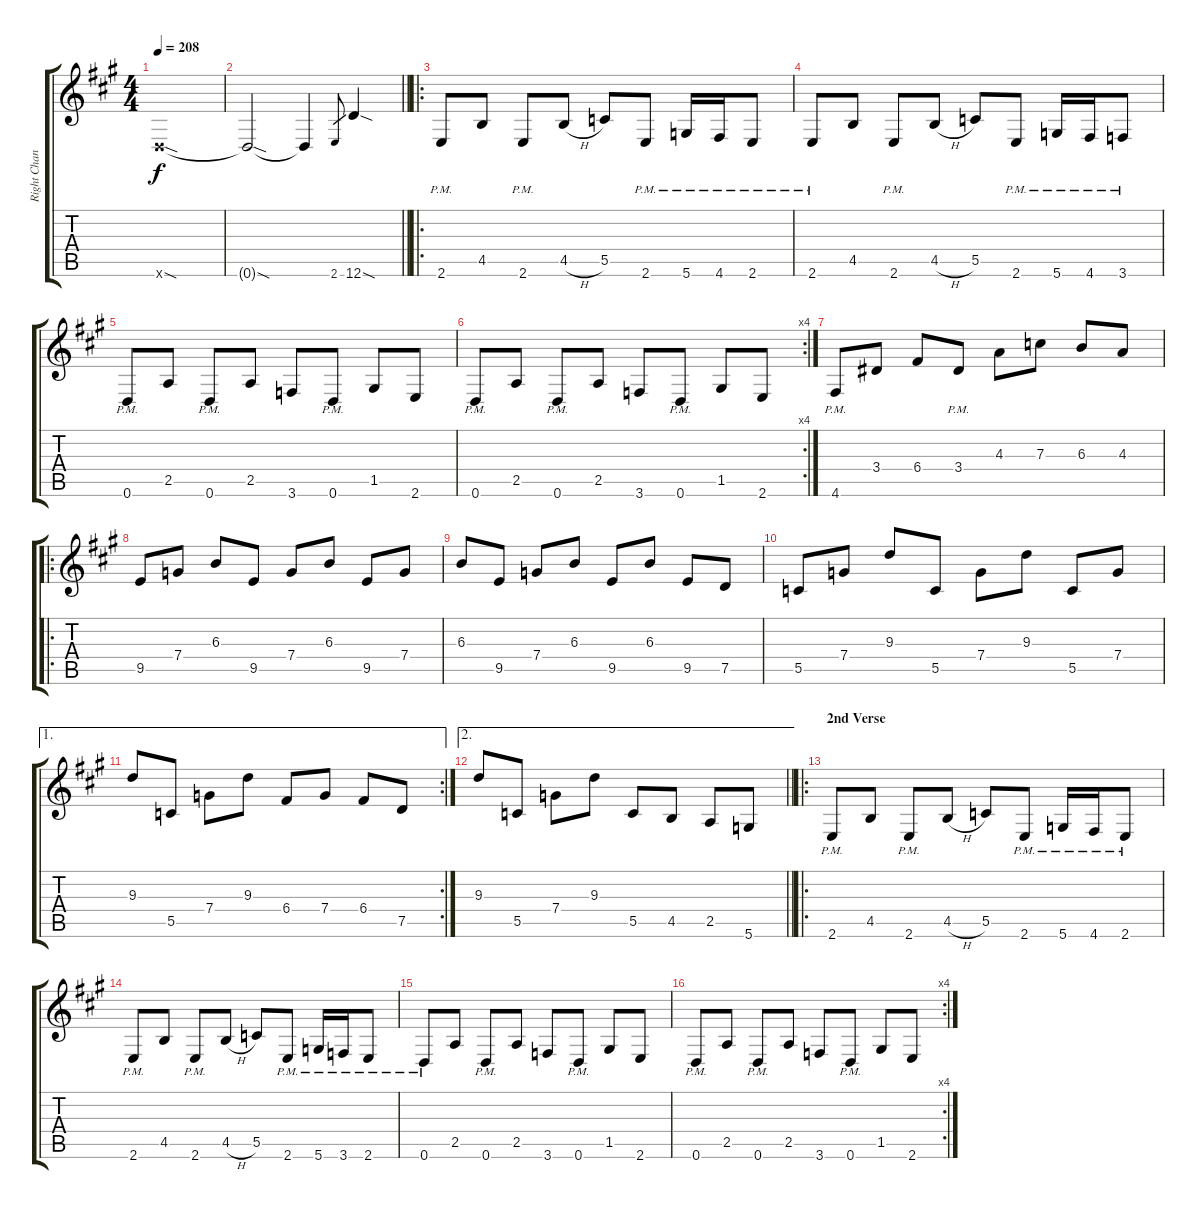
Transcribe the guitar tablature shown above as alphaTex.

\track ("Right Channel/Solo 1" "Right Chan") {instrument overdrivenguitar}
\staff {score tabs}
\tuning (D4 A3 F3 C3 G2 D2) {hide}
\ts (4 4)
\tempo 208
\clef g2
\ks a
0.6{sod x}.1{dy f instrument overdrivenguitar} |
\barLineRight lightlight
0.6{sod t}.2 0.6{t}.4 2.6.8{gr} 12.6{sod}.4 |
\ro
2.6{pm}.8 4.5.8 2.6{pm}.8 4.5{h}.8 5.5.8 2.6{pm}.8 5.6{pm}.16 4.6{pm}.16 2.6{pm}.8 |
2.6{pm}.8 4.5.8 2.6{pm}.8 4.5{h}.8 5.5.8 2.6{pm}.8 5.6{pm}.16 4.6{pm}.16 3.6{pm}.8 |
0.6{pm}.8 2.5.8 0.6{pm}.8 2.5.8 3.6.8 0.6{pm}.8 1.5.8 2.6.8 |
\rc 4
0.6{pm}.8 2.5.8 0.6{pm}.8 2.5.8 3.6.8 0.6{pm}.8 1.5.8 2.6.8 |
4.6{pm}.8 3.4.8 6.4.8 3.4{pm}.8 4.3.8 7.3.8 6.3.8 4.3.8 |
\ro
9.5.8 7.4.8 6.3.8 9.5.8 7.4.8 6.3.8 9.5.8 7.4.8 |
6.3.8 9.5.8 7.4.8 6.3.8 9.5.8 6.3.8 9.5.8 7.5.8 |
5.5.8 7.4.8 9.3.8 5.5.8 7.4.8 9.3.8 5.5.8 7.4.8 |
\ae 1
\rc 2
9.3.8 5.5.8 7.4.8 9.3.8 6.4.8 7.4.8 6.4.8 7.5.8 |
\ae 2
\barLineRight lightlight
9.3.8 5.5.8 7.4.8 9.3.8 5.5.8 4.5.8 2.5.8 5.6.8 |
\ro
\section ("" "2nd Verse")
2.6{pm}.8 4.5.8 2.6{pm}.8 4.5{h}.8 5.5.8 2.6{pm}.8 5.6{pm}.16 4.6{pm}.16 2.6{pm}.8 |
2.6{pm}.8 4.5.8 2.6{pm}.8 4.5{h}.8 5.5.8 2.6{pm}.8 5.6{pm}.16 3.6{pm}.16 2.6{pm}.8 |
0.6{pm}.8 2.5.8 0.6{pm}.8 2.5.8 3.6.8 0.6{pm}.8 1.5.8 2.6.8 |
\rc 4
0.6{pm}.8 2.5.8 0.6{pm}.8 2.5.8 3.6.8 0.6{pm}.8 1.5.8 2.6.8
